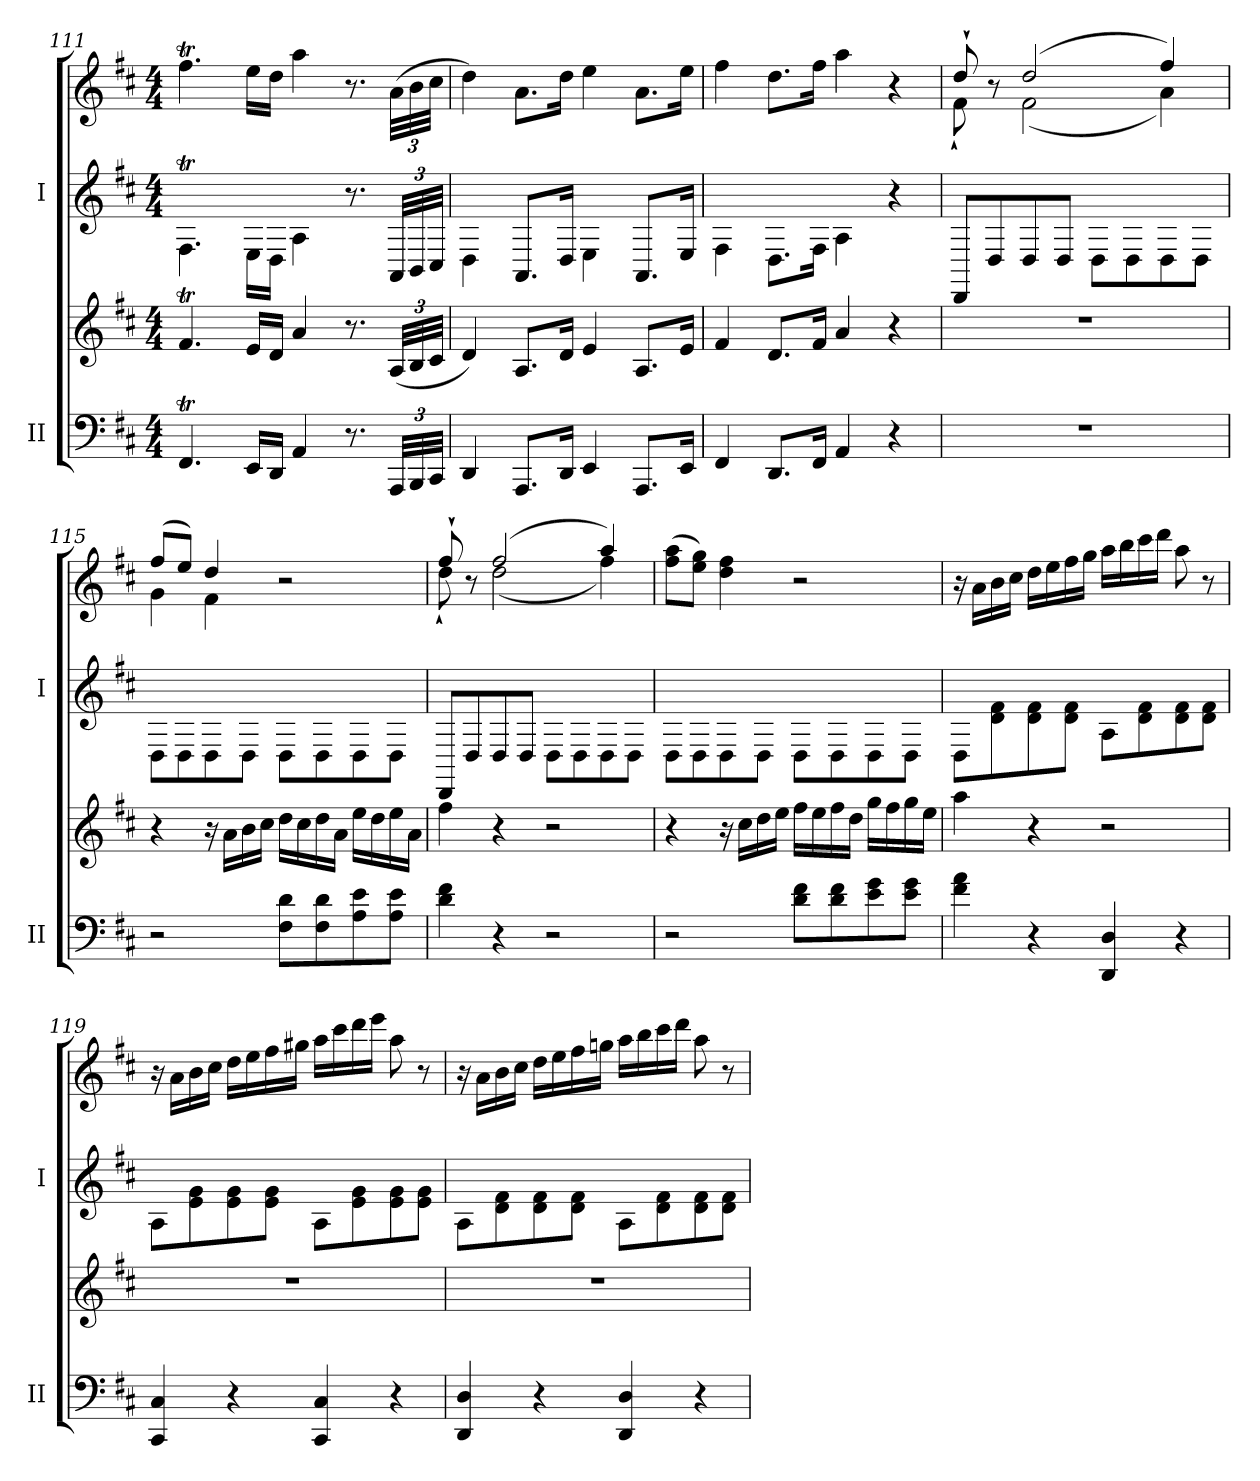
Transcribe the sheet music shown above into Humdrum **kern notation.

**kern	**kern	**kern	**kern
*part2	*part2	*part1	*part1
*staff4	*staff3	*staff2	*staff1
*I"II	*	*I"I	*
*I'II	*	*I'I	*
*clefF4	*clefG2	*clefG2	*clefG2
*k[f#c#]	*k[f#c#]	*k[f#c#]	*k[f#c#]
*M4/4	*M4/4	*M4/4	*M4/4
=111	=111	=111	=111
4.FF#t/	4.f#t/	4.F#t\	4.ff#t\
16EE/LL	16e/LL	16E\LL	16ee\LL
16DD/JJ	16d/JJ	16D\JJ	16dd\JJ
4AA/	4a/	4A\	4aa\
8.r	8.r	8.r	8.r
*Xbrackettup	*Xbrackettup	*Xbrackettup	*Xbrackettup
48AAA/LLL	(48A/LLL	48AA/LLL	(48a\LLL
48BBB/	48B/	48BB/	48b\
48CC#/JJJ	48c#/JJJ	48C#/JJJ	48cc#\JJJ
=112	=112	=112	=112
4DD/	4d/)	4D\	4dd\)
8.AAA/L	8.A/L	8.AA/L	8.a\L
16DD/Jk	16d/Jk	16D/Jk	16dd\Jk
4EE/	4e/	4E\	4ee\
8.AAA/L	8.A/L	8.AA/L	8.a\L
16EE/Jk	16e/Jk	16E/Jk	16ee\Jk
=113	=113	=113	=113
4FF#/	4f#/	4F#\	4ff#\
8.DD/L	8.d/L	8.D\L	8.dd\L
16FF#/Jk	16f#/Jk	16F#\Jk	16ff#\Jk
4AA/	4a/	4A\	4aa\
4r	4r	4r	4r
=114	=114	=114	=114
*	*	*	*^
1r	1r	8DD/L	8dd`/	8f#`\
.	.	8D/	8r	8ryy
.	.	8D/	(2dd/	(2f#\
.	.	8D/J	.	.
.	.	8D\L	.	.
.	.	8D\	.	.
.	.	8D\	4ff#/)	4a\)
.	.	8D\J	.	.
!!LO:LB:g=z	!!
=115	=115	=115	=115	=115
2r	4r	8D\L	(8ff#/L	4g\
.	.	8D\	8ee/J)	.
.	16r	8D\	4dd/	4f#\
.	16a\LL	.	.	.
.	16b\	8D\J	.	.
.	16cc#\JJ	.	.	.
8F#\ 8d\L	16dd\LL	8D\L	2r	2ryy
.	16cc#\	.	.	.
8F#\ 8d\	16dd\	8D\	.	.
.	16a\JJ	.	.	.
8A\ 8e\	16ee\LL	8D\	.	.
.	16dd\	.	.	.
8A\ 8e\J	16ee\	8D\J	.	.
.	16a\JJ	.	.	.
=116	=116	=116	=116	=116
4d\ 4f#\	4ff#\	8DD/L	8ff#`/	8dd`\
.	.	8D/	8r	8ryy
4r	4r	8D/	(2ff#/	(2dd\
.	.	8D/J	.	.
2r	2r	8D\L	.	.
.	.	8D\	.	.
.	.	8D\	4aa/)	4ff#\)
.	.	8D\J	.	.
*	*	*	*v	*v
=117	=117	=117	=117
2r	4r	8D\L	(8ff#\ 8aa\L
.	.	8D\	8ee\ 8gg\J)
.	16r	8D\	4dd\ 4ff#\
.	16cc#\LL	.	.
.	16dd\	8D\J	.
.	16ee\JJ	.	.
8d\ 8f#\L	16ff#\LL	8D\L	2r
.	16ee\	.	.
8d\ 8f#\	16ff#\	8D\	.
.	16dd\JJ	.	.
8e\ 8g\	16gg\LL	8D\	.
.	16ff#\	.	.
8e\ 8g\J	16gg\	8D\J	.
.	16ee\JJ	.	.
!!LO:PB:g=z
=118	=118	=118	=118
4f#\ 4a\	4aa\	8D\L	16r
.	.	.	16a\LL
.	.	8d\ 8f#\	16b\
.	.	.	16cc#\JJ
4r	4r	8d\ 8f#\	16dd\LL
.	.	.	16ee\
.	.	8d\ 8f#\J	16ff#\
.	.	.	16gg\JJ
4DD/ 4D/	2r	8A\L	16aa\LL
.	.	.	16bb\
.	.	8d\ 8f#\	16ccc#\
.	.	.	16ddd\JJ
4r	.	8d\ 8f#\	8aa\
.	.	8d\ 8f#\J	8r
=119	=119	=119	=119
4CC#/ 4C#/	1r	8A\L	16r
.	.	.	16a\LL
.	.	8e\ 8g\	16b\
.	.	.	16cc#\JJ
4r	.	8e\ 8g\	16dd\LL
.	.	.	16ee\
.	.	8e\ 8g\J	16ff#\
.	.	.	16gg#X\JJ
4CC#/ 4C#/	.	8A\L	16aa\LL
.	.	.	16ccc#\
.	.	8e\ 8g\	16ddd\
.	.	.	16eee\JJ
4r	.	8e\ 8g\	8aa\
.	.	8e\ 8g\J	8r
!!LO:LB:g=z
=120	=120	=120	=120
4DD/ 4D/	1r	8A\L	16r
.	.	.	16a\LL
.	.	8d\ 8f#\	16b\
.	.	.	16cc#\JJ
4r	.	8d\ 8f#\	16dd\LL
.	.	.	16ee\
.	.	8d\ 8f#\J	16ff#\
.	.	.	16ggn\JJ
4DD/ 4D/	.	8A\L	16aa\LL
.	.	.	16bb\
.	.	8d\ 8f#\	16ccc#\
.	.	.	16ddd\JJ
4r	.	8d\ 8f#\	8aa\
.	.	8d\ 8f#\J	8r
=	=	=	=
*-	*-	*-	*-
